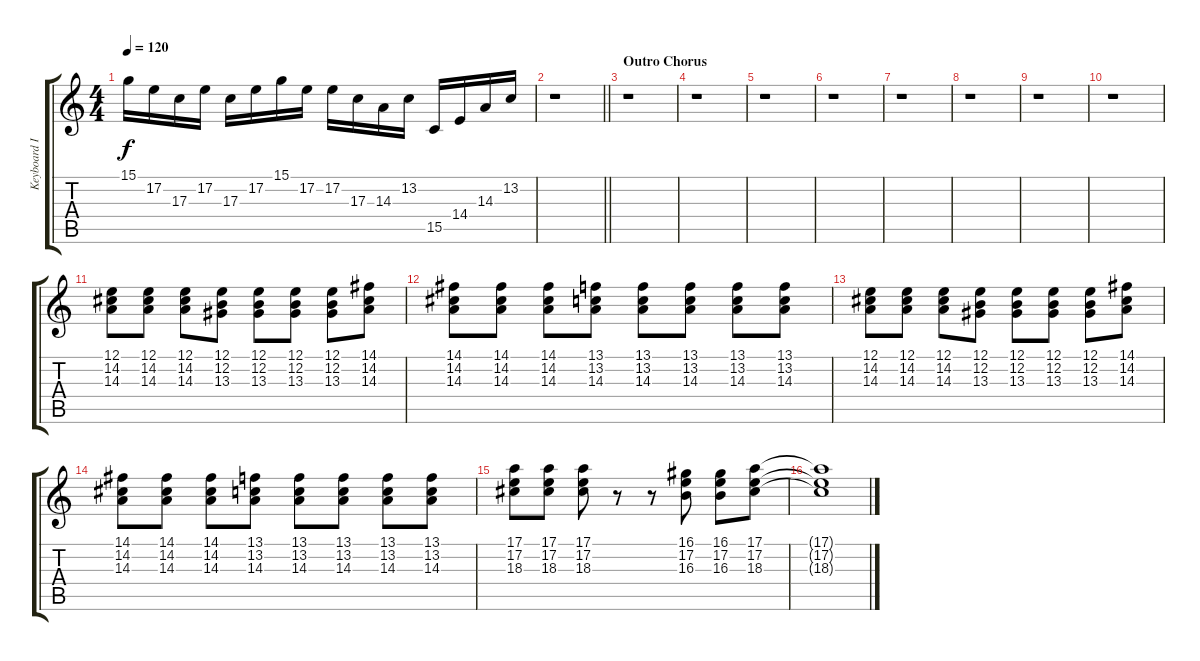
\track ("Keyboard II" "Keyboard I") {instrument electricpiano2}
\staff {score tabs}
\tuning (E4 B3 G3 D3 A2 E2) {hide}
\ts (4 4)
\tempo 120
\clef g2
\ks c
15.1.16{dy f} 17.2.16 17.3.16 17.2.16 17.3.16 17.2.16 15.1.16 17.2.16 17.2.16 17.3.16 14.3.16 13.2.16 15.5.16 14.4.16 14.3.16 13.2.16 |
\barLineRight lightlight
r.1 |
\section ("" "Outro Chorus")
r.1 |
r.1 |
r.1 |
r.1 |
r.1 |
r.1 |
r.1 |
r.1 |
(12.1 14.2 14.3).8{instrument electricpiano2} (12.1 14.2 14.3).8 (12.1 14.2 14.3).8 (12.1 12.2 13.3).8 (12.1 12.2 13.3).8 (12.1 12.2 13.3).8 (12.1 12.2 13.3).8 (14.1 14.2 14.3).8 |
(14.1 14.2 14.3).8 (14.1 14.2 14.3).8 (14.1 14.2 14.3).8 (13.1 13.2 14.3).8 (13.1 13.2 14.3).8 (13.1 13.2 14.3).8 (13.1 13.2 14.3).8 (13.1 13.2 14.3).8 |
(12.1 14.2 14.3).8 (12.1 14.2 14.3).8 (12.1 14.2 14.3).8 (12.1 12.2 13.3).8 (12.1 12.2 13.3).8 (12.1 12.2 13.3).8 (12.1 12.2 13.3).8 (14.1 14.2 14.3).8 |
(14.1 14.2 14.3).8 (14.1 14.2 14.3).8 (14.1 14.2 14.3).8 (13.1 13.2 14.3).8 (13.1 13.2 14.3).8 (13.1 13.2 14.3).8 (13.1 13.2 14.3).8 (13.1 13.2 14.3).8 |
(17.1 17.2 18.3).8 (17.1 17.2 18.3).8 (17.1 17.2 18.3).8 r.8 r.8 (16.1 17.2 16.3).8 (16.1 17.2 16.3).8 (17.1 17.2 18.3).8 |
(17.1{t} 17.2{t} 18.3{t}).1
